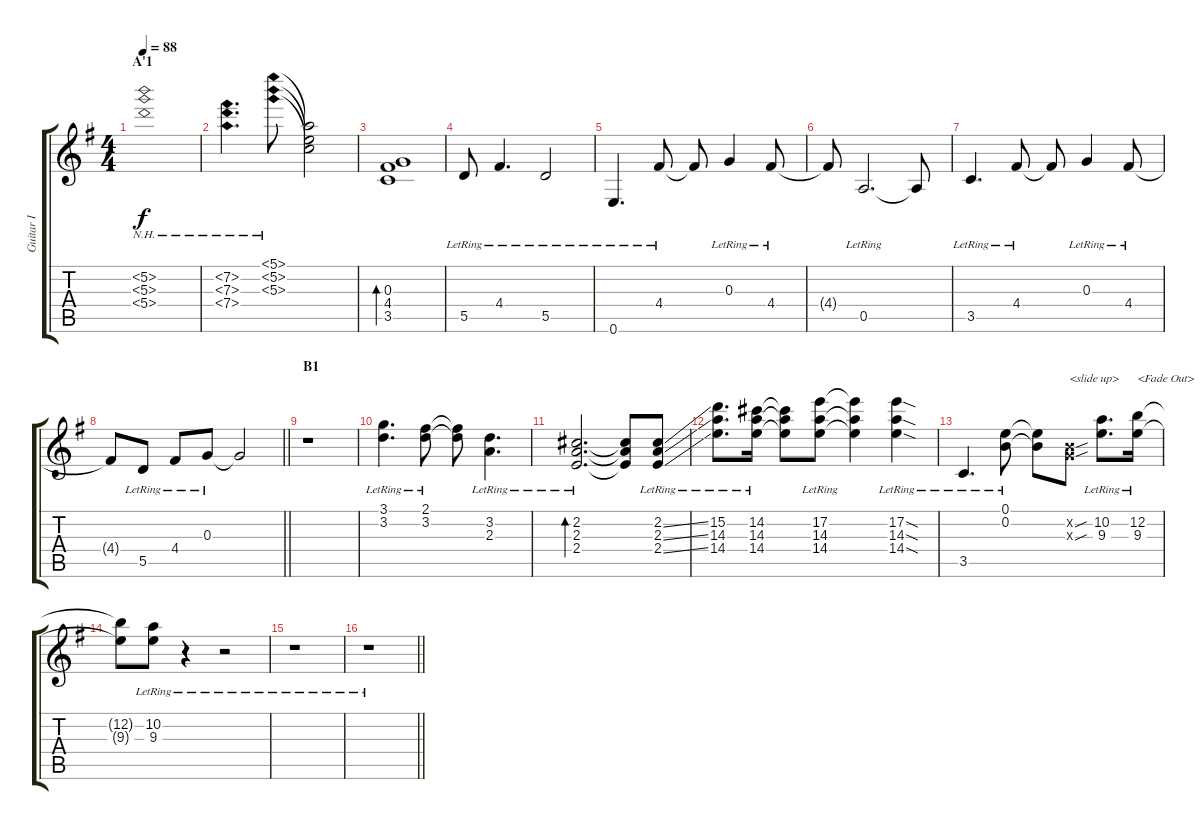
\track ("Guitar I" "Guitar I") {instrument electricguitarclean}
\staff {score tabs}
\tuning (E4 B3 G3 D3 A2 E2) {hide}
\ts (4 4)
\section ("" "A'1")
\tempo 88
\clef g2
\ks g
(5.2{nh} 5.3{nh} 5.4{nh}).1{dy f} |
(7.2{nh} 7.3{nh} 7.4{nh}).4{d} (5.1{nh} 5.2{nh} 5.3{nh}).8 (5.1{t} 5.2{t} 5.3{t}).2 |
(0.3 4.4 3.5).1{bd 240} |
5.5{lr}.8 4.4{lr}.4{d} 5.5{lr}.2 |
0.6{lr}.4{d} 4.4{lr}.8 4.4{t}.8 0.3{lr}.4 4.4{lr}.8 |
4.4{t}.8 0.5{lr}.2{d} 0.5{t}.8 |
3.5{lr}.4{d} 4.4{lr}.8 4.4{t}.8 0.3{lr}.4 4.4{lr}.8 |
\barLineRight lightlight
4.4{t}.8 5.5{lr}.8 4.4{lr}.8 0.3{lr}.8 0.3{t}.2 |
\section ("" "B1")
r.1 |
(3.1{lr} 3.2{lr}).4{d} (2.1{lr} 3.2{lr}).8 (2.1{t} 3.2{t}).8 (3.2{lr} 2.3{lr}).4{d} |
(2.2{lr} 2.3{lr} 2.4{lr}).2{d bd 240} (2.2{t} 2.3{t} 2.4{t}).8 (2.2{ss lr} 2.3{ss lr} 2.4{ss lr}).8 |
(15.2{lr} 14.3{lr} 14.4{lr}).8{d} (14.2{lr} 14.3{lr} 14.4{lr}).16 (14.2{t} 14.3{t} 14.4{t}).8 (17.2{lr} 14.3{lr} 14.4{lr}).8 (17.2{t} 14.3{t} 14.4{t}).4 (17.2{sod lr} 14.3{sod lr} 14.4{sod lr}).4 |
3.5{lr}.4{d} (0.1{lr} 0.2{lr}).8 (0.1{t} 0.2{t}).8 (0.2{sou x} 0.3{sou x}).8{txt "<slide up>"} (10.2{lr} 9.3{lr}).8{d} (12.2{lr} 9.3{lr}).16{txt "<Fade Out>"} |
(12.2{t} 9.3{t}).8 (10.2{lr} 9.3{lr}).8 r.4 r.2 |
r.1 |
\barLineRight lightlight
r.1
